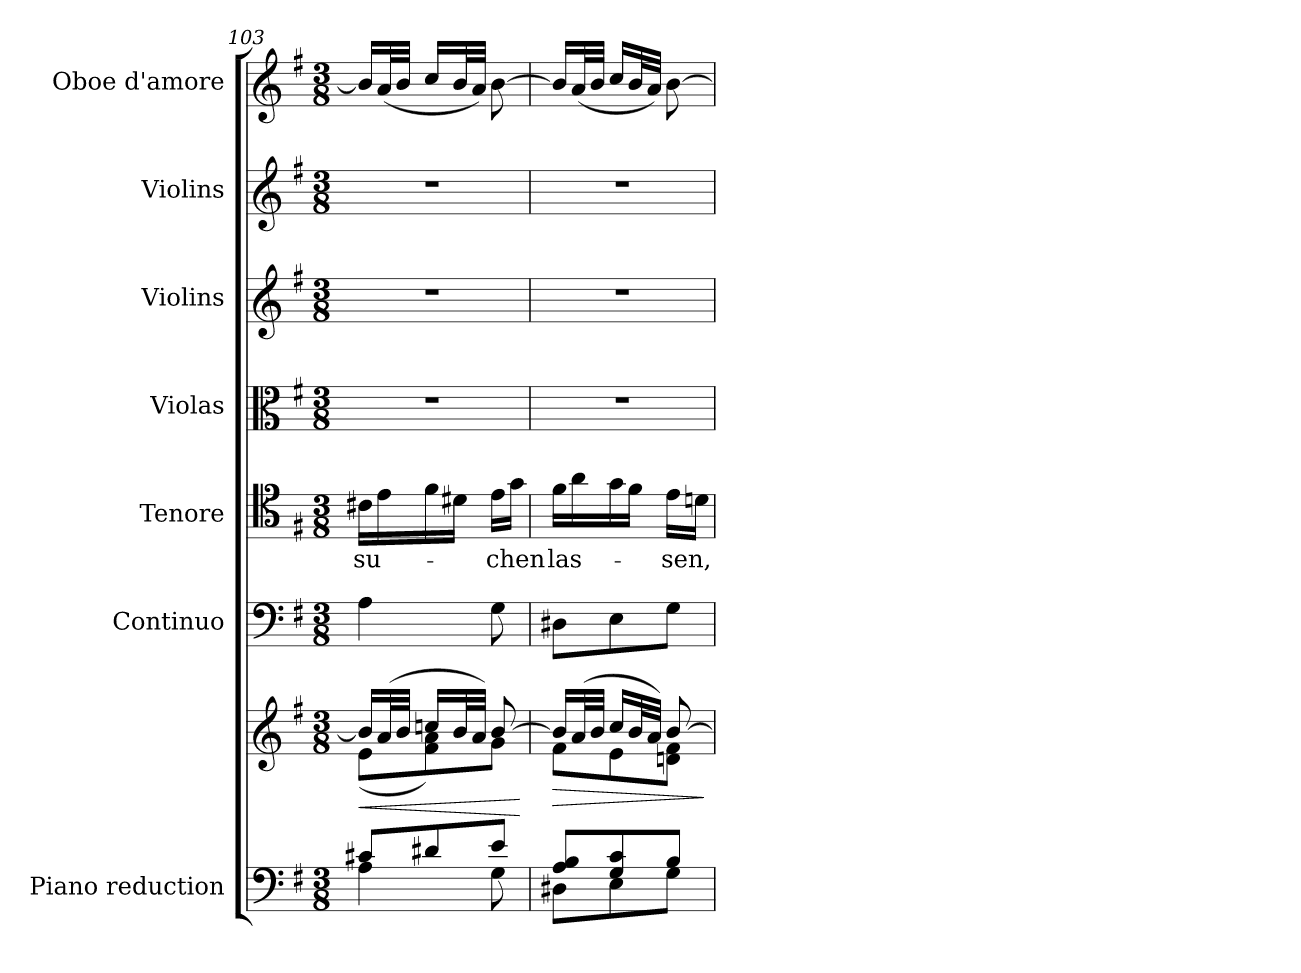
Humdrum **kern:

**kern	**kern	**dynam	**kern	**kern	**text	**kern	**kern	**kern	**kern
*part7	*part7	*part7	*part6	*part5	*part5	*part4	*part3	*part2	*part1
*staff8	*staff7	*staff7/8	*staff6	*staff5	*staff5	*staff4	*staff3	*staff2	*staff1
*I"Piano reduction	*	*	*I"Continuo	*I"Tenore	*	*I"Violas	*I"Violins	*I"Violins	*I"Oboe d'amore
*I'Pno	*	*	*	*	*	*	*	*	*I'Ob
*clefF4	*clefG2	*	*clefF4	*clefC4	*	*clefC3	*clefG2	*clefG2	*clefG2
*k[f#]	*k[f#]	*	*k[f#]	*k[f#]	*	*k[f#]	*k[f#]	*k[f#]	*k[f#]
*M3/8	*M3/8	*	*M3/8	*M3/8	*	*M3/8	*M3/8	*M3/8	*M3/8
=103	=103	=103	=103	=103	=103	=103	=103	=103	=103
*^	*	*	*	*	*	*	*	*	*
!	!	!	!LO:HP:b	!	!	!LO:LY:b	!	!	!	!
*	*	*^	*	*	*	*	*	*	*	*
8c#X/L	4A\	16b/LL]	(8e\L	<	4A\	16c#X\LL	su-	4.r	4.r	4.r	16b/LL]
.	.	(>32a/L	.	.	.	16e\	.	.	.	.	(>32a/L
.	.	32b/JJJ	.	.	.	.	.	.	.	.	32b/JJJ
8d#X/	.	16ccn/LL	8f#\ 8a\)	.	.	16f#\	.	.	.	.	16cc/LL
.	.	32b/L	.	.	.	16d#X\JJ	.	.	.	.	32b/L
.	.	32a/JJJ)	.	.	.	.	.	.	.	.	32a/JJJ)
!	!	!	!	!	!	!	!LO:LY:b	!	!	!	!
8e/J	8G\	[8b/	8g\J	.	8G\	16e\LL	chen	.	.	.	[8b\
.	.	.	.	.	.	16g\JJ	.	.	.	.	.
*v	*v	*	*	*	*	*	*	*	*	*	*
*	*v	*v	*	*	*	*	*	*	*	*
.	.	[	.	.	.	.	.	.	.
=104	=104	=104	=104	=104	=104	=104	=104	=104	=104
*^	*	*	*	*	*	*	*	*	*
!	!	!	!LO:HP:b	!	!	!LO:LY:b	!	!	!	!
*	*	*^	*	*	*	*	*	*	*	*
8A/ 8B/L	8D#X\L	16b/LL]	8f#\L	>	8D#X\L	16f#\LL	las-	4.r	4.r	4.r	16b/LL]
.	.	(32a/L	.	.	.	16a\	.	.	.	.	(32a/L
.	.	32b/JJJ	.	.	.	.	.	.	.	.	32b/JJJ
8G/ 8c/	8E\	16cc/LL	8e\	.	8E\	16g\	.	.	.	.	16cc/LL
.	.	32b/L	.	.	.	16f#\JJ	.	.	.	.	32b/L
.	.	32a/JJJ)	.	.	.	.	.	.	.	.	32a/JJJ)
!	!	!	!	!	!	!	!LO:LY:b	!	!	!	!
8B/J	8G\J	[8b/	8dn\ 8f#\J	.	8G\J	16e\LL	-sen,	.	.	.	[8b\
.	.	.	.	.	.	16dn\JJ	.	.	.	.	.
*v	*v	*	*	*	*	*	*	*	*	*	*
*	*v	*v	*	*	*	*	*	*	*	*
.	.	]	.	.	.	.	.	.	.
=	=	=	=	=	=	=	=	=	=
*-	*-	*-	*-	*-	*-	*-	*-	*-	*-
